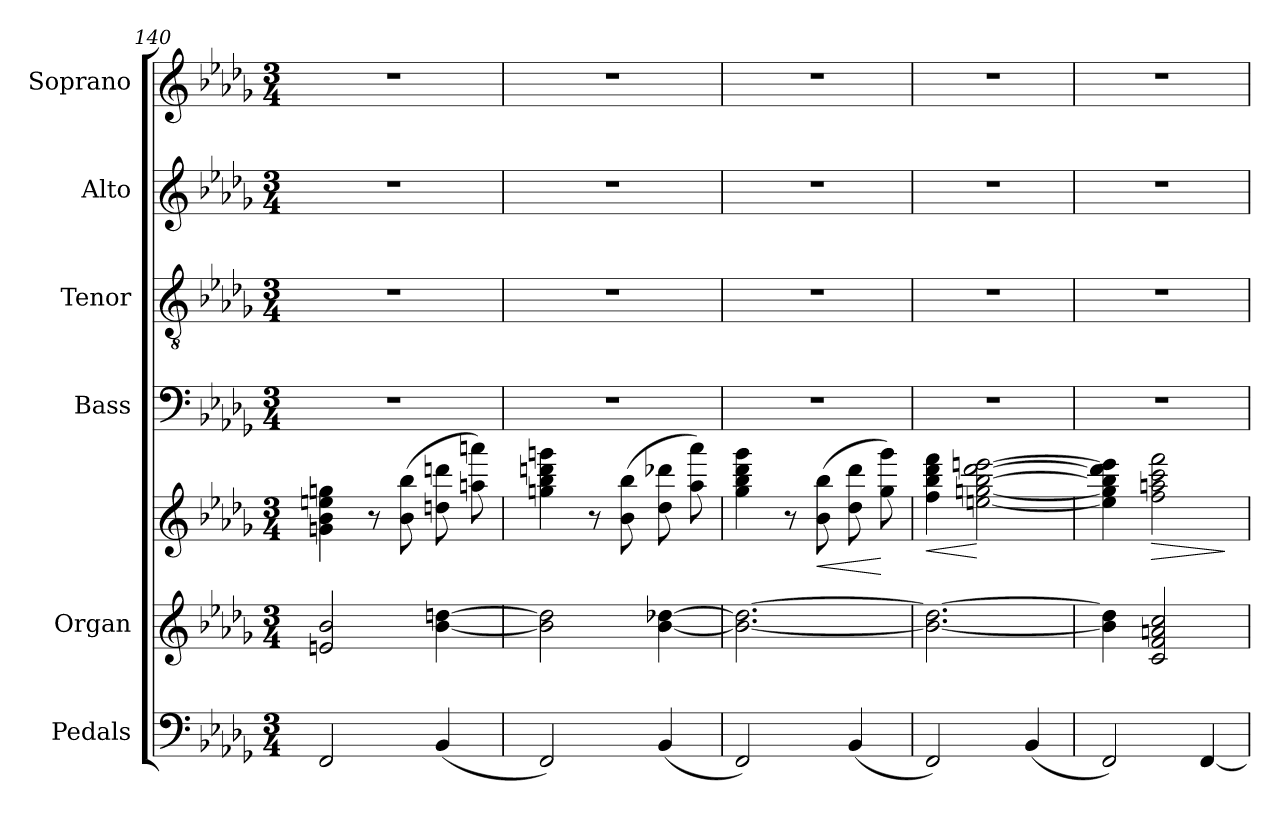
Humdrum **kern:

**kern	**kern	**kern	**dynam	**kern	**kern	**kern	**kern
*part6	*part5	*part5	*part5	*part4	*part3	*part2	*part1
*staff7	*staff6	*staff5	*staff5/6	*staff4	*staff3	*staff2	*staff1
*I"Pedals	*I"Organ	*	*	*I"Bass	*I"Tenor	*I"Alto	*I"Soprano
*	*I'Org.	*	*	*I'B.	*I'T.	*I'A.	*I'S.
*clefF4	*clefG2	*clefG2	*	*clefF4	*clefGv2	*clefG2	*clefG2
*	*	*	*	*	*ITrd7c12	*	*
*k[b-e-a-d-g-]	*k[b-e-a-d-g-]	*k[b-e-a-d-g-]	*	*k[b-e-a-d-g-]	*k[b-e-a-d-g-]	*k[b-e-a-d-g-]	*k[b-e-a-d-g-]
*b-:	*b-:	*b-:	*	*b-:	*b-:	*b-:	*b-:
*M3/4	*M3/4	*M3/4	*	*M3/4	*M3/4	*M3/4	*M3/4
=140	=140	=140	=140	=140	=140	=140	=140
!	!	!	!	!LO:N:vis=1	!LO:N:vis=1	!LO:N:vis=1	!LO:N:vis=1
2FFi/	2eni/ 2b-i	4gni\ 4b-i 4eeni 4ggni	.	2.r	2.r	2.r	2.r
.	.	8r	.	.	.	.	.
.	.	(8b-i\ 8bb-i	.	.	.	.	.
(4BB-i/	[4b-i\ [4ddni	8ddni\ 8dddni	.	.	.	.	.
.	.	8aani\ 8aaani)	.	.	.	.	.
=141	=141	=141	=141	=141	=141	=141	=141
!	!	!	!	!LO:N:vis=1	!LO:N:vis=1	!LO:N:vis=1	!LO:N:vis=1
2FFi/)	2b-i\] 2ddi]	4ggni\ 4bb-i 4dddni 4gggni	.	2.r	2.r	2.r	2.r
.	.	8r	.	.	.	.	.
.	.	(8b-i\ 8bb-i	.	.	.	.	.
(4BB-i/	[4b-i\ [4dd-Xi	8dd-i\ 8ddd-Xi	.	.	.	.	.
.	.	8aa-i\ 8aaa-i)	.	.	.	.	.
=142	=142	=142	=142	=142	=142	=142	=142
!	!	!	!	!LO:N:vis=1	!LO:N:vis=1	!LO:N:vis=1	!LO:N:vis=1
2FFi/)	2.b-i\_ 2.dd-i_	4gg-i\ 4bb-i 4ddd-i 4ggg-i	.	2.r	2.r	2.r	2.r
.	.	8r	.	.	.	.	.
!	!	!	!LO:HP:b	!	!	!	!
.	.	(8b-i\ 8bb-i	<	.	.	.	.
(4BB-i/	.	8dd-i\ 8ddd-i	.	.	.	.	.
.	.	8gg-i\ 8ggg-i)	[	.	.	.	.
!!LO:LB:g=z
=143	=143	=143	=143	=143	=143	=143	=143
!	!	!	!LO:HP:b	!LO:N:vis=1	!LO:N:vis=1	!LO:N:vis=1	!LO:N:vis=1
2FFi/)	2.b-i\_ 2.dd-i_	4ffi\ 4bb-i 4ddd-i 4fffi	<	2.r	2.r	2.r	2.r
.	.	[2eeni\ [2ggni [2bb-i [2ddd-i [2eeeni	[	.	.	.	.
(4BB-i/	.	.	.	.	.	.	.
=144	=144	=144	=144	=144	=144	=144	=144
!	!	!	!	!LO:N:vis=1	!LO:N:vis=1	!LO:N:vis=1	!LO:N:vis=1
2FFi/)	4b-i\] 4dd-i]	4eei\] 4ggi] 4bb-i] 4ddd-i] 4eeei]	.	2.r	2.r	2.r	2.r
!	!	!	!LO:HP:b	!	!	!	!
.	2ci/ 2fi 2ani 2cci	2ffi\ 2aani 2ccci 2fffi	>	.	.	.	.
[4FFi/	.	.	.	.	.	.	.
.	.	.	]	.	.	.	.
=	=	=	=	=	=	=	=
*-	*-	*-	*-	*-	*-	*-	*-
